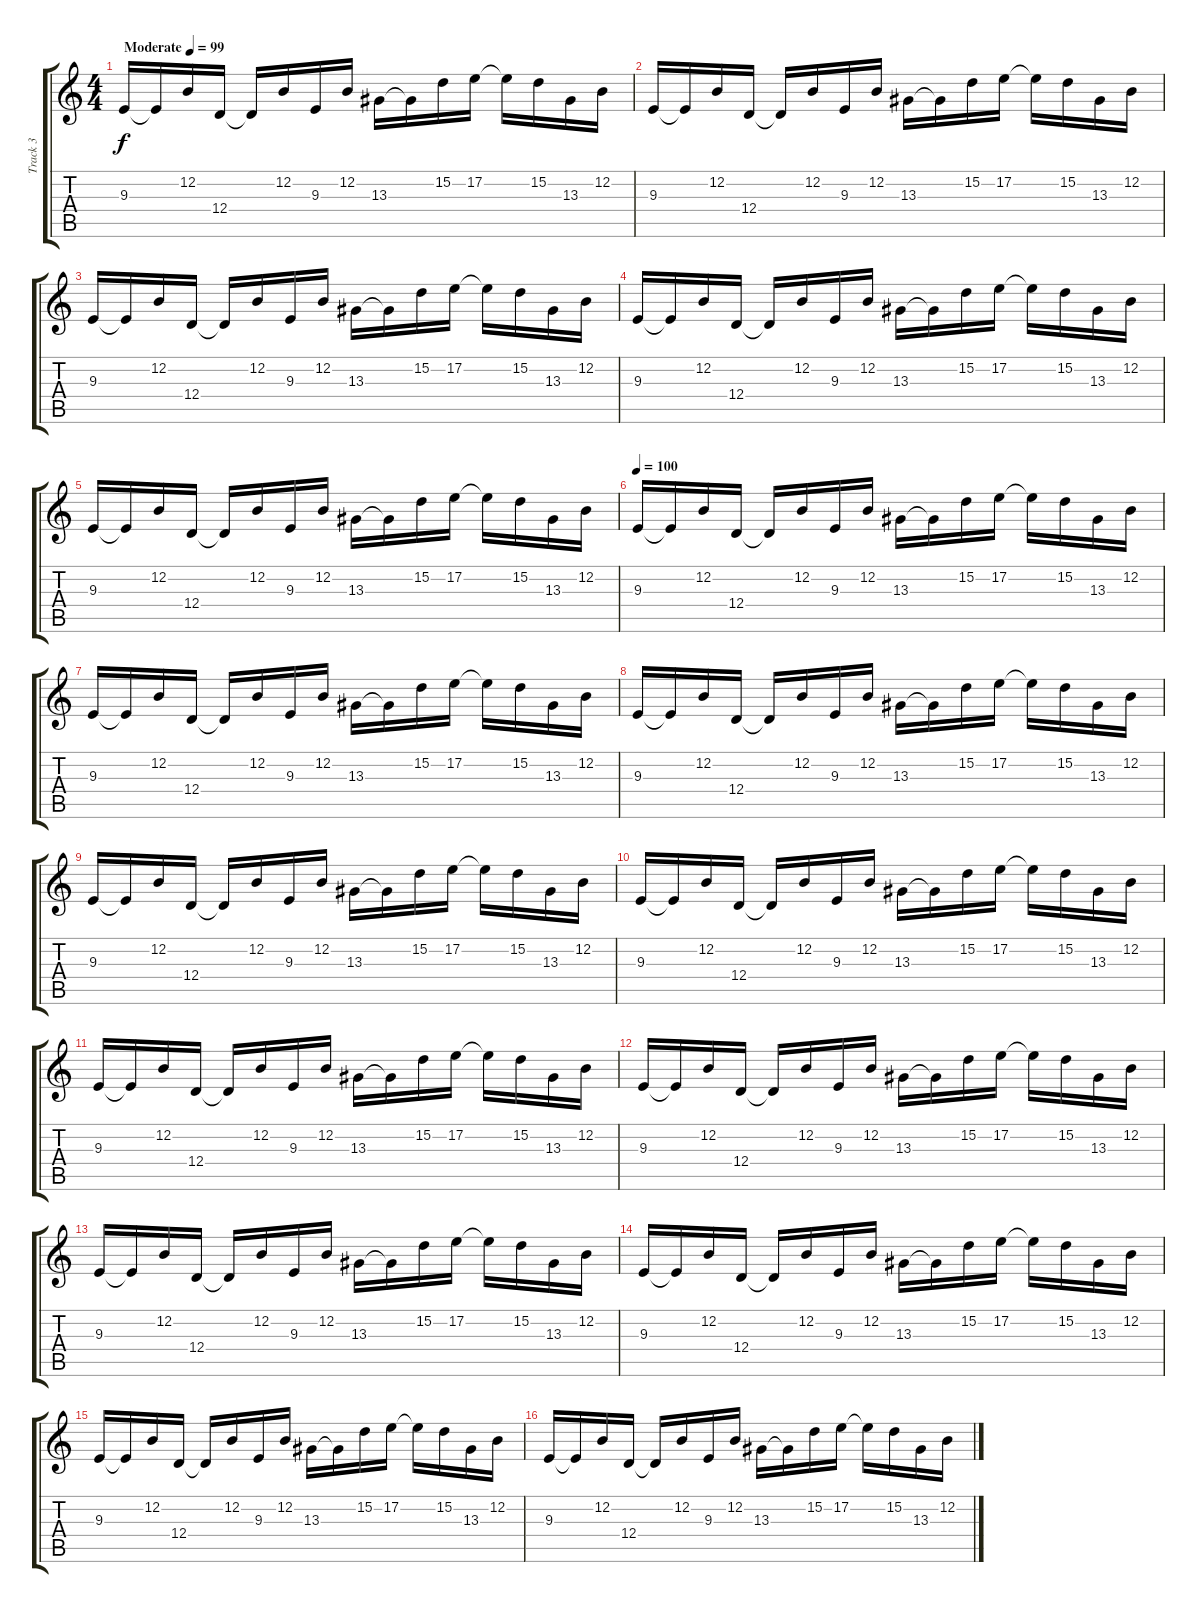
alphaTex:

\track ("Track 3" "Track 3") {instrument vibraphone}
\staff {score tabs}
\tuning (E4 B3 G3 D3 A2 E2) {hide}
\ts (4 4)
\tempo (99 "Moderate")
\clef g2
\ks c
9.3.16{dy f instrument vibraphone} 9.3{t}.16 12.2.16 12.4.16 12.4{t}.16 12.2.16 9.3.16 12.2.16 13.3.16 13.3{t}.16 15.2.16 17.2.16 17.2{t}.16 15.2.16 13.3.16 12.2.16 |
9.3.16 9.3{t}.16 12.2.16 12.4.16 12.4{t}.16 12.2.16 9.3.16 12.2.16 13.3.16 13.3{t}.16 15.2.16 17.2.16 17.2{t}.16 15.2.16 13.3.16 12.2.16 |
9.3.16 9.3{t}.16 12.2.16 12.4.16 12.4{t}.16 12.2.16 9.3.16 12.2.16 13.3.16 13.3{t}.16 15.2.16 17.2.16 17.2{t}.16 15.2.16 13.3.16 12.2.16 |
9.3.16 9.3{t}.16 12.2.16 12.4.16 12.4{t}.16 12.2.16 9.3.16 12.2.16 13.3.16 13.3{t}.16 15.2.16 17.2.16 17.2{t}.16 15.2.16 13.3.16 12.2.16 |
9.3.16 9.3{t}.16 12.2.16 12.4.16 12.4{t}.16 12.2.16 9.3.16 12.2.16 13.3.16 13.3{t}.16 15.2.16 17.2.16 17.2{t}.16 15.2.16 13.3.16 12.2.16 |
\tempo 100
9.3.16 9.3{t}.16 12.2.16 12.4.16 12.4{t}.16 12.2.16 9.3.16 12.2.16 13.3.16 13.3{t}.16 15.2.16 17.2.16 17.2{t}.16 15.2.16 13.3.16 12.2.16 |
9.3.16 9.3{t}.16 12.2.16 12.4.16 12.4{t}.16 12.2.16 9.3.16 12.2.16 13.3.16 13.3{t}.16 15.2.16 17.2.16 17.2{t}.16 15.2.16 13.3.16 12.2.16 |
9.3.16 9.3{t}.16 12.2.16 12.4.16 12.4{t}.16 12.2.16 9.3.16 12.2.16 13.3.16 13.3{t}.16 15.2.16 17.2.16 17.2{t}.16 15.2.16 13.3.16 12.2.16 |
9.3.16 9.3{t}.16 12.2.16 12.4.16 12.4{t}.16 12.2.16 9.3.16 12.2.16 13.3.16 13.3{t}.16 15.2.16 17.2.16 17.2{t}.16 15.2.16 13.3.16 12.2.16 |
9.3.16 9.3{t}.16 12.2.16 12.4.16 12.4{t}.16 12.2.16 9.3.16 12.2.16 13.3.16 13.3{t}.16 15.2.16 17.2.16 17.2{t}.16 15.2.16 13.3.16 12.2.16 |
9.3.16 9.3{t}.16 12.2.16 12.4.16 12.4{t}.16 12.2.16 9.3.16 12.2.16 13.3.16 13.3{t}.16 15.2.16 17.2.16 17.2{t}.16 15.2.16 13.3.16 12.2.16 |
9.3.16 9.3{t}.16 12.2.16 12.4.16 12.4{t}.16 12.2.16 9.3.16 12.2.16 13.3.16 13.3{t}.16 15.2.16 17.2.16 17.2{t}.16 15.2.16 13.3.16 12.2.16 |
9.3.16 9.3{t}.16 12.2.16 12.4.16 12.4{t}.16 12.2.16 9.3.16 12.2.16 13.3.16 13.3{t}.16 15.2.16 17.2.16 17.2{t}.16 15.2.16 13.3.16 12.2.16 |
9.3.16 9.3{t}.16 12.2.16 12.4.16 12.4{t}.16 12.2.16 9.3.16 12.2.16 13.3.16 13.3{t}.16 15.2.16 17.2.16 17.2{t}.16 15.2.16 13.3.16 12.2.16 |
9.3.16 9.3{t}.16 12.2.16 12.4.16 12.4{t}.16 12.2.16 9.3.16 12.2.16 13.3.16 13.3{t}.16 15.2.16 17.2.16 17.2{t}.16 15.2.16 13.3.16 12.2.16 |
9.3.16 9.3{t}.16 12.2.16 12.4.16 12.4{t}.16 12.2.16 9.3.16 12.2.16 13.3.16 13.3{t}.16 15.2.16 17.2.16 17.2{t}.16 15.2.16 13.3.16 12.2.16
